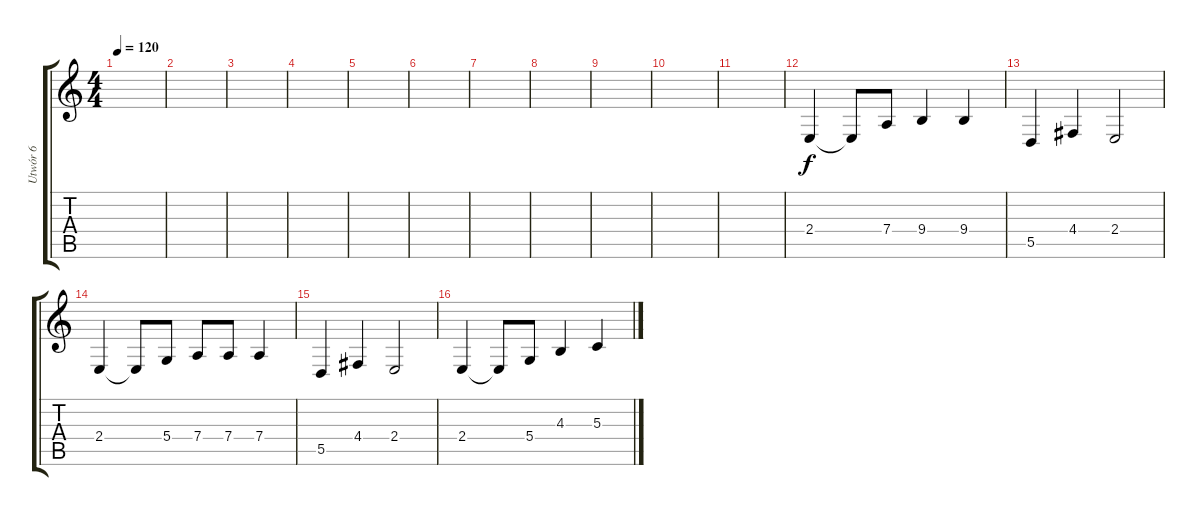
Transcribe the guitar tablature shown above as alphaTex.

\track ("Utwór 6" "Utwór 6") {instrument clarinet}
\staff {score tabs}
\tuning (E4 B3 G3 D3 A2 E2) {hide}
\ts (4 4)
\tempo 120
\clef g2
\ks c
|
|
|
|
|
|
|
|
|
|
|
2.4.4 2.4{t}.8 7.4.8 9.4.4 9.4.4 |
5.5.4 4.4.4 2.4.2 |
2.4.4 2.4{t}.8 5.4.8 7.4.8 7.4.8 7.4.4 |
5.5.4 4.4.4 2.4.2 |
2.4.4 2.4{t}.8 5.4.8 4.3.4 5.3.4
